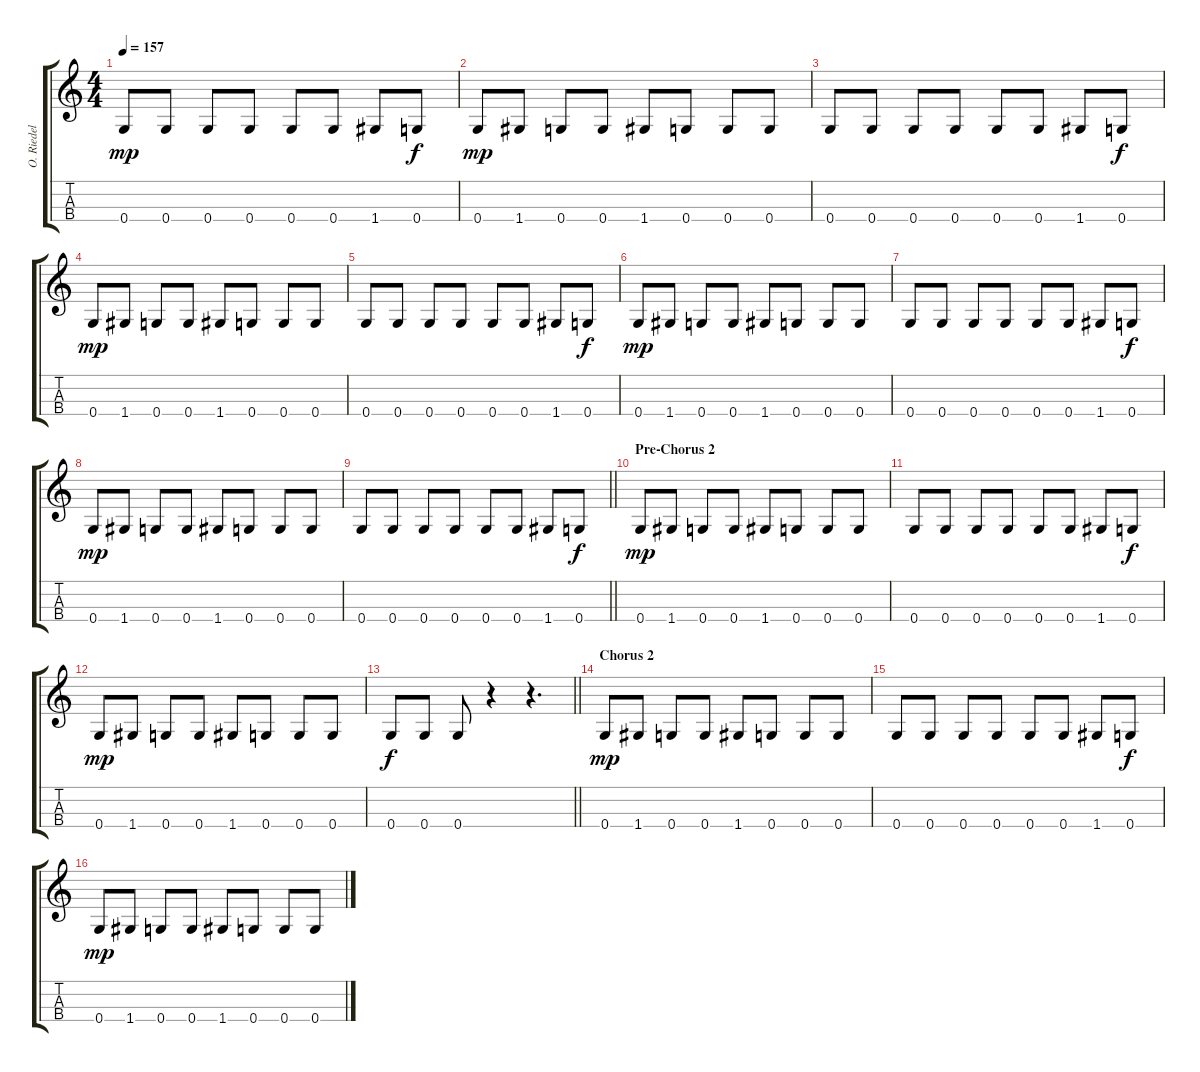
\track ("O. Riedel" "O. Riedel") {instrument electricbassfinger}
\staff {score tabs}
\tuning (A2 E2 C2 G2) {hide}
\ts (4 4)
\tempo 157
\clef g2
\ks c
0.4.8{dy mp} 0.4.8 0.4.8 0.4.8 0.4.8 0.4.8 1.4.8 0.4.8{dy f} |
0.4.8{dy mp} 1.4.8 0.4.8 0.4.8 1.4.8 0.4.8 0.4.8 0.4.8 |
0.4.8 0.4.8 0.4.8 0.4.8 0.4.8 0.4.8 1.4.8 0.4.8{dy f} |
0.4.8{dy mp} 1.4.8 0.4.8 0.4.8 1.4.8 0.4.8 0.4.8 0.4.8 |
0.4.8 0.4.8 0.4.8 0.4.8 0.4.8 0.4.8 1.4.8 0.4.8{dy f} |
0.4.8{dy mp} 1.4.8 0.4.8 0.4.8 1.4.8 0.4.8 0.4.8 0.4.8 |
0.4.8 0.4.8 0.4.8 0.4.8 0.4.8 0.4.8 1.4.8 0.4.8{dy f} |
0.4.8{dy mp} 1.4.8 0.4.8 0.4.8 1.4.8 0.4.8 0.4.8 0.4.8 |
\barLineRight lightlight
0.4.8 0.4.8 0.4.8 0.4.8 0.4.8 0.4.8 1.4.8 0.4.8{dy f} |
\section ("" "Pre-Chorus 2")
0.4.8{dy mp} 1.4.8 0.4.8 0.4.8 1.4.8 0.4.8 0.4.8 0.4.8 |
0.4.8 0.4.8 0.4.8 0.4.8 0.4.8 0.4.8 1.4.8 0.4.8{dy f} |
0.4.8{dy mp} 1.4.8 0.4.8 0.4.8 1.4.8 0.4.8 0.4.8 0.4.8 |
\barLineRight lightlight
0.4.8{dy f} 0.4.8 0.4.8 r.4 r.4{d} |
\section ("" "Chorus 2")
0.4.8{dy mp} 1.4.8 0.4.8 0.4.8 1.4.8 0.4.8 0.4.8 0.4.8 |
0.4.8 0.4.8 0.4.8 0.4.8 0.4.8 0.4.8 1.4.8 0.4.8{dy f} |
0.4.8{dy mp} 1.4.8 0.4.8 0.4.8 1.4.8 0.4.8 0.4.8 0.4.8
